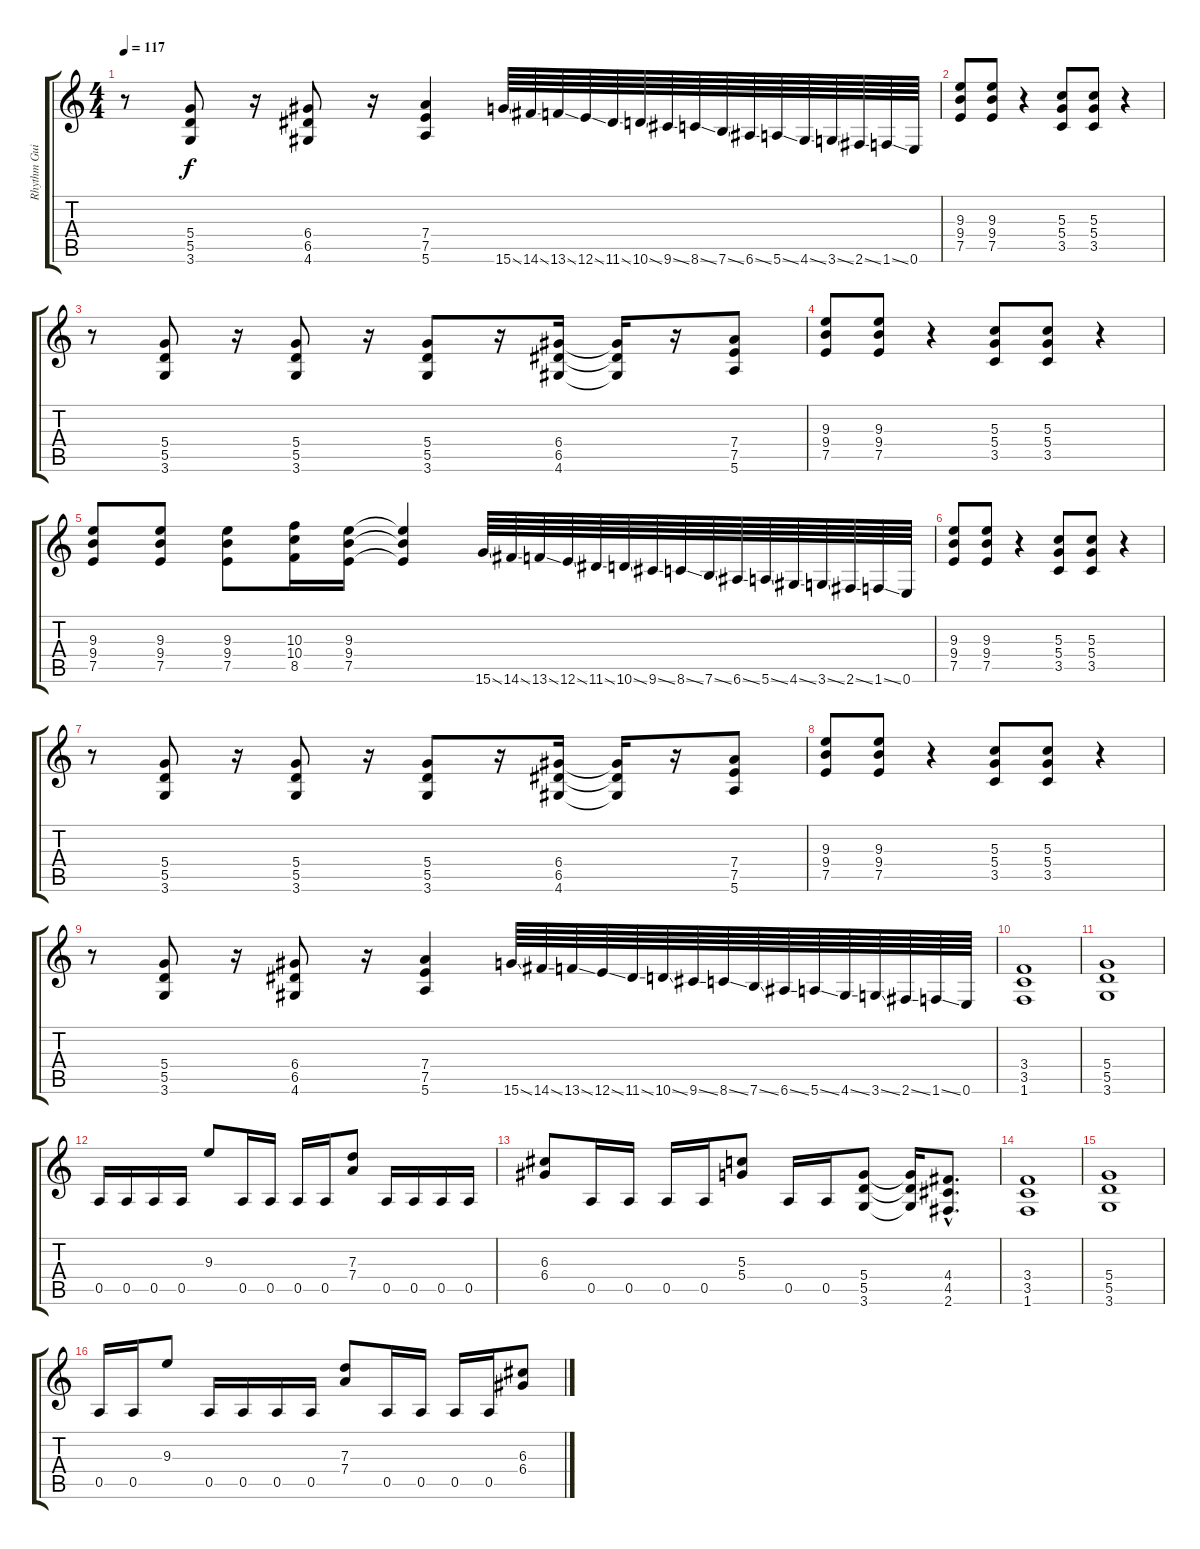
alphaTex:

\track ("Rhythm Guitar" "Rhythm Gui") {instrument distortionguitar}
\staff {score tabs}
\tuning (E4 B3 G3 D3 A2 E2) {hide}
\ts (4 4)
\tempo 117
\clef g2
\ks c
r.8{dy f} (5.4 5.5 3.6).8 r.16 (6.4 6.5 4.6).8 r.16 (7.4 7.5 5.6).4 15.6{ss}.64 14.6{ss}.64 13.6{ss}.64 12.6{ss}.64 11.6{ss}.64 10.6{ss}.64 9.6{ss}.64 8.6{ss}.64 7.6{ss}.64 6.6{ss}.64 5.6{ss}.64 4.6{ss}.64 3.6{ss}.64 2.6{ss}.64 1.6{ss}.64 0.6.64 |
(9.3 9.4 7.5).8 (9.3 9.4 7.5).8 r.4 (5.3 5.4 3.5).8 (5.3 5.4 3.5).8 r.4 |
r.8 (5.4 5.5 3.6).8 r.16 (5.4 5.5 3.6).8 r.16 (5.4 5.5 3.6).8 r.16 (6.4 6.5 4.6).16 (6.4{t} 6.5{t} 4.6{t}).16 r.16 (7.4 7.5 5.6).8 |
(9.3 9.4 7.5).8 (9.3 9.4 7.5).8 r.4 (5.3 5.4 3.5).8 (5.3 5.4 3.5).8 r.4 |
(9.3 9.4 7.5).8 (9.3 9.4 7.5).8 (9.3 9.4 7.5).8 (10.3 10.4 8.5).16 (9.3 9.4 7.5).16 (9.3{t} 9.4{t} 7.5{t}).4 15.6{ss}.64 14.6{ss}.64 13.6{ss}.64 12.6{ss}.64 11.6{ss}.64 10.6{ss}.64 9.6{ss}.64 8.6{ss}.64 7.6{ss}.64 6.6{ss}.64 5.6{ss}.64 4.6{ss}.64 3.6{ss}.64 2.6{ss}.64 1.6{ss}.64 0.6.64 |
(9.3 9.4 7.5).8 (9.3 9.4 7.5).8 r.4 (5.3 5.4 3.5).8 (5.3 5.4 3.5).8 r.4 |
r.8 (5.4 5.5 3.6).8 r.16 (5.4 5.5 3.6).8 r.16 (5.4 5.5 3.6).8 r.16 (6.4 6.5 4.6).16 (6.4{t} 6.5{t} 4.6{t}).16 r.16 (7.4 7.5 5.6).8 |
(9.3 9.4 7.5).8 (9.3 9.4 7.5).8 r.4 (5.3 5.4 3.5).8 (5.3 5.4 3.5).8 r.4 |
r.8 (5.4 5.5 3.6).8 r.16 (6.4 6.5 4.6).8 r.16 (7.4 7.5 5.6).4 15.6{ss}.64 14.6{ss}.64 13.6{ss}.64 12.6{ss}.64 11.6{ss}.64 10.6{ss}.64 9.6{ss}.64 8.6{ss}.64 7.6{ss}.64 6.6{ss}.64 5.6{ss}.64 4.6{ss}.64 3.6{ss}.64 2.6{ss}.64 1.6{ss}.64 0.6.64 |
(3.4 3.5 1.6).1 |
(5.4 5.5 3.6).1 |
0.5.16 0.5.16 0.5.16 0.5.16 9.3.8 0.5.16 0.5.16 0.5.16 0.5.16 (7.3 7.4).8 0.5.16 0.5.16 0.5.16 0.5.16 |
(6.3 6.4).8 0.5.16 0.5.16 0.5.16 0.5.16 (5.3 5.4).8 0.5.16 0.5.16 (5.4 5.5 3.6).8 (5.4{t} 5.5{t} 3.6{t}).16 (4.4{hac} 4.5{hac} 2.6{hac}).8{d} |
(3.4 3.5 1.6).1 |
(5.4 5.5 3.6).1 |
0.5.16 0.5.16 9.3.8 0.5.16 0.5.16 0.5.16 0.5.16 (7.3 7.4).8 0.5.16 0.5.16 0.5.16 0.5.16 (6.3 6.4).8
